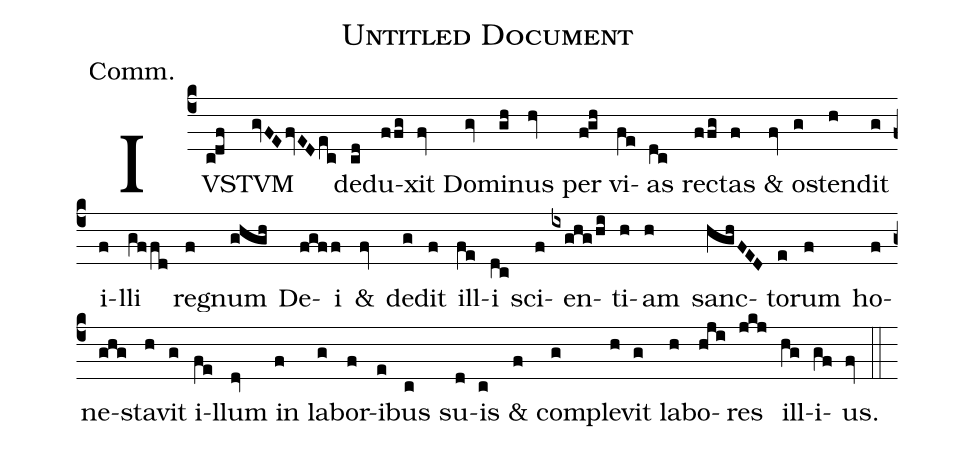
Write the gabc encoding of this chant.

name: Untitled Document;
annotation: Comm.;
%%
(c4)IV(cdf)STVM(gvFEfvEDec) de(cd)du(ffg)xit(fv) Do(gv)mi(gh)nus(hv) per(fgh) vi(fe)as(dc) rec(ffg)tas(f) &(fv) o(g)sten(h)dit(g) i(f)lli(gffd) re(f)gnum(ghgh) De(fgff)i() &(fv) de(g)dit(f) ill(fe)i(dc) sci(f)en(ixghg/hi)ti(h)am(h) sanc(hghFED)tor(e)um(f) ho(f)ne(ghg)sta(h)vit(g) i(fe/)llum(dv) in(f) la(g)bor(f)i(e)bus(c) su(d)is(c) &(f) comp(g)le(h)vit(g) la(h)bo(hji)res(jkj) ill(hg)i(gf)us.(fv::)
